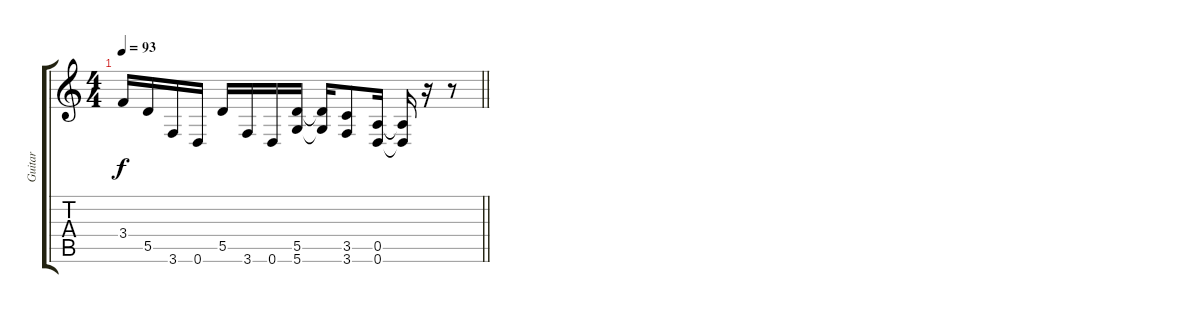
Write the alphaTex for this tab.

\track ("Guitar" "Guitar") {instrument distortionguitar}
\staff {score tabs}
\tuning (E4 B3 G3 D3 A2 D2) {hide}
\ts (4 4)
\tempo 93
\clef g2
\barLineRight lightlight
\ks c
3.4.16{dy f} 5.5.16 3.6.16 0.6.16 5.5.16 3.6.16 0.6.16 (5.5 5.6).16 (5.5{t} 5.6{t}).16 (3.5 3.6).8 (0.5 0.6).16 (0.5{t} 0.6{t}).16 r.16 r.8
